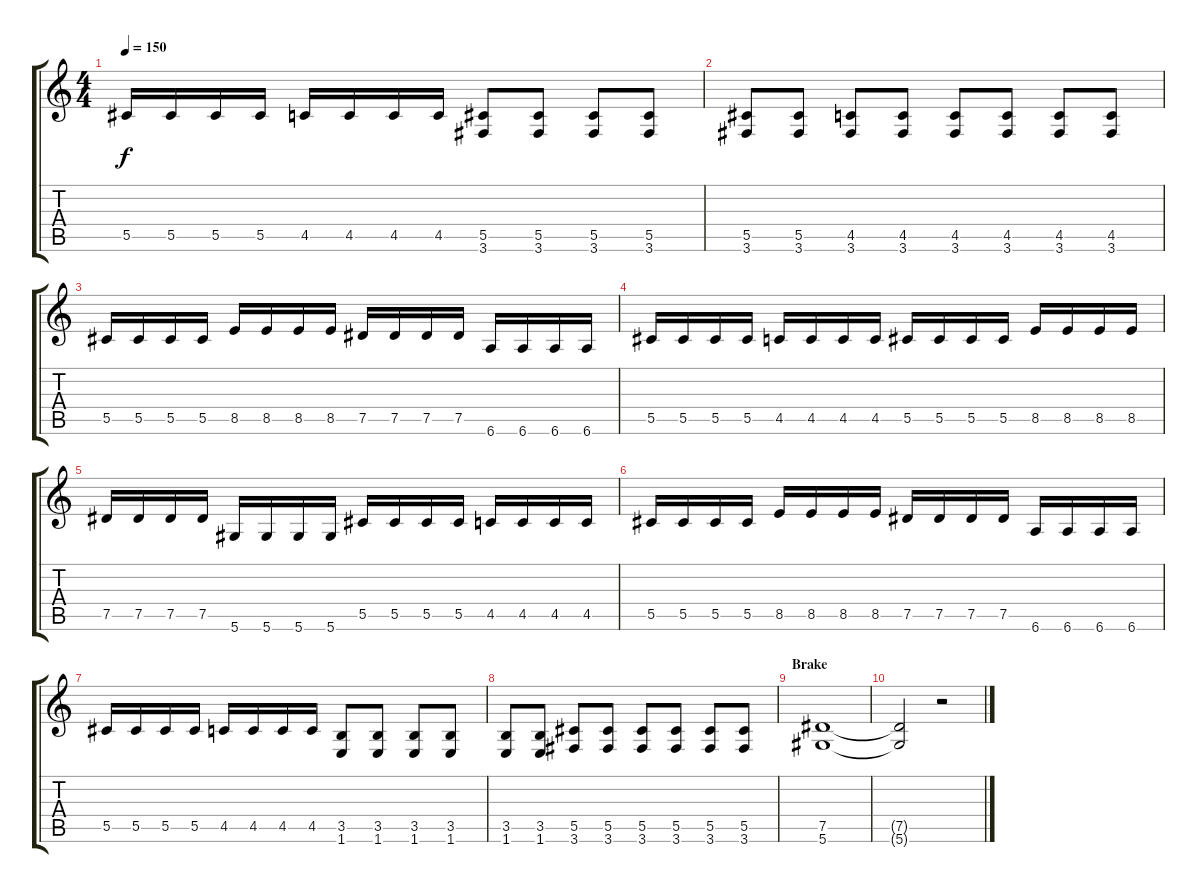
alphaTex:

\track "" {instrument distortionguitar}
\staff {score tabs}
\tuning (Eb4 Bb3 Gb3 Db3 Ab2 Eb2) {hide}
\ts (4 4)
\tempo 150
\clef g2
\ks c
5.5.16{dy f} 5.5.16 5.5.16 5.5.16 4.5.16 4.5.16 4.5.16 4.5.16 (5.5 3.6).8 (5.5 3.6).8 (5.5 3.6).8 (5.5 3.6).8 |
(5.5 3.6).8 (5.5 3.6).8 (4.5 3.6).8 (4.5 3.6).8 (4.5 3.6).8 (4.5 3.6).8 (4.5 3.6).8 (4.5 3.6).8 |
5.5.16 5.5.16 5.5.16 5.5.16 8.5.16 8.5.16 8.5.16 8.5.16 7.5.16 7.5.16 7.5.16 7.5.16 6.6.16 6.6.16 6.6.16 6.6.16 |
5.5.16 5.5.16 5.5.16 5.5.16 4.5.16 4.5.16 4.5.16 4.5.16 5.5.16 5.5.16 5.5.16 5.5.16 8.5.16 8.5.16 8.5.16 8.5.16 |
7.5.16 7.5.16 7.5.16 7.5.16 5.6.16 5.6.16 5.6.16 5.6.16 5.5.16 5.5.16 5.5.16 5.5.16 4.5.16 4.5.16 4.5.16 4.5.16 |
5.5.16 5.5.16 5.5.16 5.5.16 8.5.16 8.5.16 8.5.16 8.5.16 7.5.16 7.5.16 7.5.16 7.5.16 6.6.16 6.6.16 6.6.16 6.6.16 |
5.5.16 5.5.16 5.5.16 5.5.16 4.5.16 4.5.16 4.5.16 4.5.16 (3.5 1.6).8 (3.5 1.6).8 (3.5 1.6).8 (3.5 1.6).8 |
(3.5 1.6).8 (3.5 1.6).8 (5.5 3.6).8 (5.5 3.6).8 (5.5 3.6).8 (5.5 3.6).8 (5.5 3.6).8 (5.5 3.6).8 |
\section ("" "Brake")
(7.5 5.6).1{volume 7} |
(7.5{t} 5.6{t}).2 r.2
